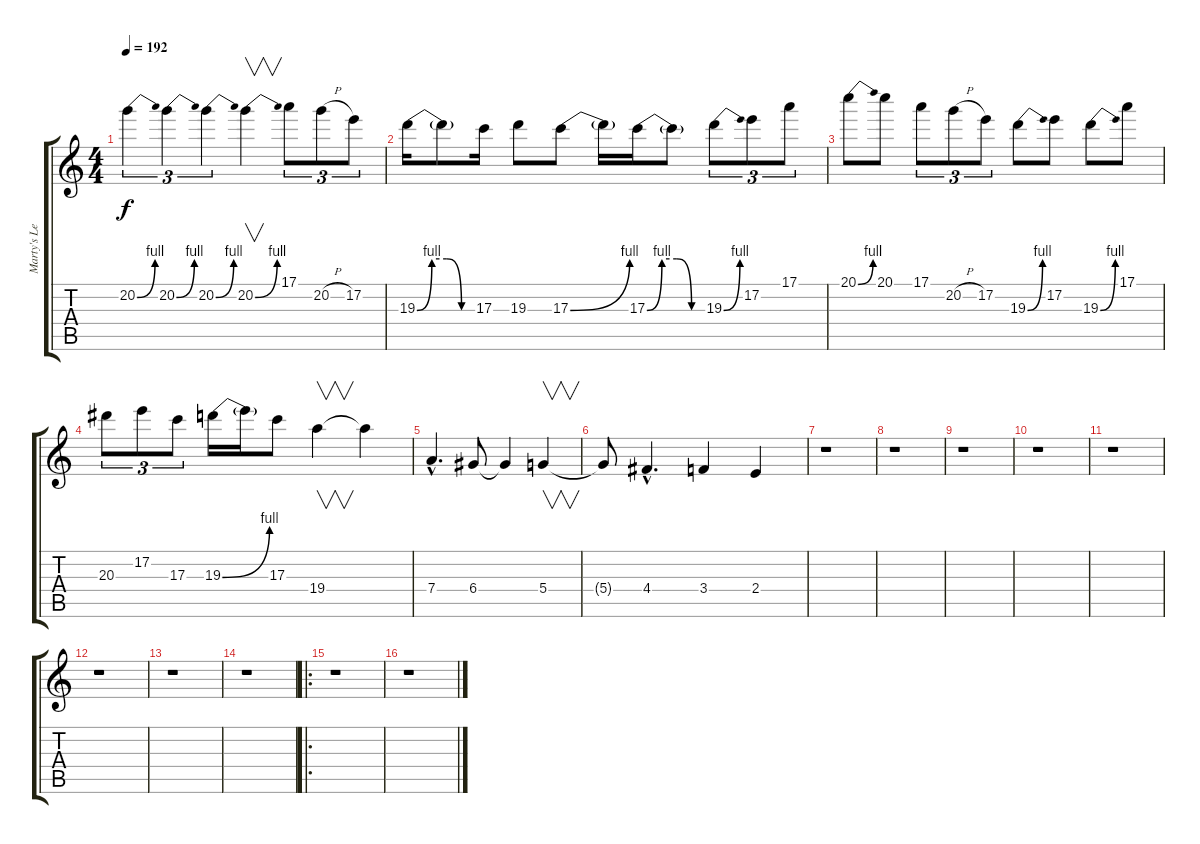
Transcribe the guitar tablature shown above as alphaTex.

\track ("Marty's Lead (Disto Gtr)" "Marty's Le") {instrument distortionguitar}
\staff {score tabs}
\tuning (E4 B3 G3 D3 A2 E2) {hide}
\ts (4 4)
\tempo 192
\clef g2
\ks c
20.2{be (bend 0 0 60 4)}.4{tu (3 2) dy f} 20.2{be (bend 0 0 60 4)}.4{tu (3 2)} 20.2{be (bend 0 0 60 4)}.4{tu (3 2)} 20.2{be (bend 0 0 60 4)}.4{v} 17.1.8{tu (3 2)} 20.2{h}.8{tu (3 2)} 17.2.8{tu (3 2)} |
19.3{be (custom 0 0 15 4 30 4 45 0 60 0)}.16 19.3{t}.8 17.3.16 19.3.8 17.3{be (bend 0 0 60 4)}.8 17.3{t}.16 17.3{be (custom 0 0 15 4 30 4 45 0 60 0)}.16 17.3{t}.8 19.3{be (bend 0 0 60 4)}.8{tu (3 2)} 17.2.8{tu (3 2)} 17.1.8{tu (3 2)} |
20.1{be (bend 0 0 60 4)}.8 20.1.8 17.1.8{tu (3 2)} 20.2{h}.8{tu (3 2)} 17.2.8{tu (3 2)} 19.3{be (bend 0 0 60 4)}.8 17.2.8 19.3{be (bend 0 0 60 4)}.8 17.1.8 |
20.3.8{tu (3 2)} 17.2.8{tu (3 2)} 17.3.8{tu (3 2)} 19.3{be (bend 0 0 60 4)}.16 19.3{t}.16 17.3.8 19.4.4{v} 19.4{t}.4 |
7.4{hac}.4{d} 6.4.8 6.4{t}.4 5.4.4{v} |
5.4{t}.8 4.4{hac}.4{d} 3.4.4 2.4.4 |
r.1 |
r.1 |
r.1 |
r.1 |
r.1 |
r.1 |
r.1 |
r.1 |
\ro
r.1 |
r.1
